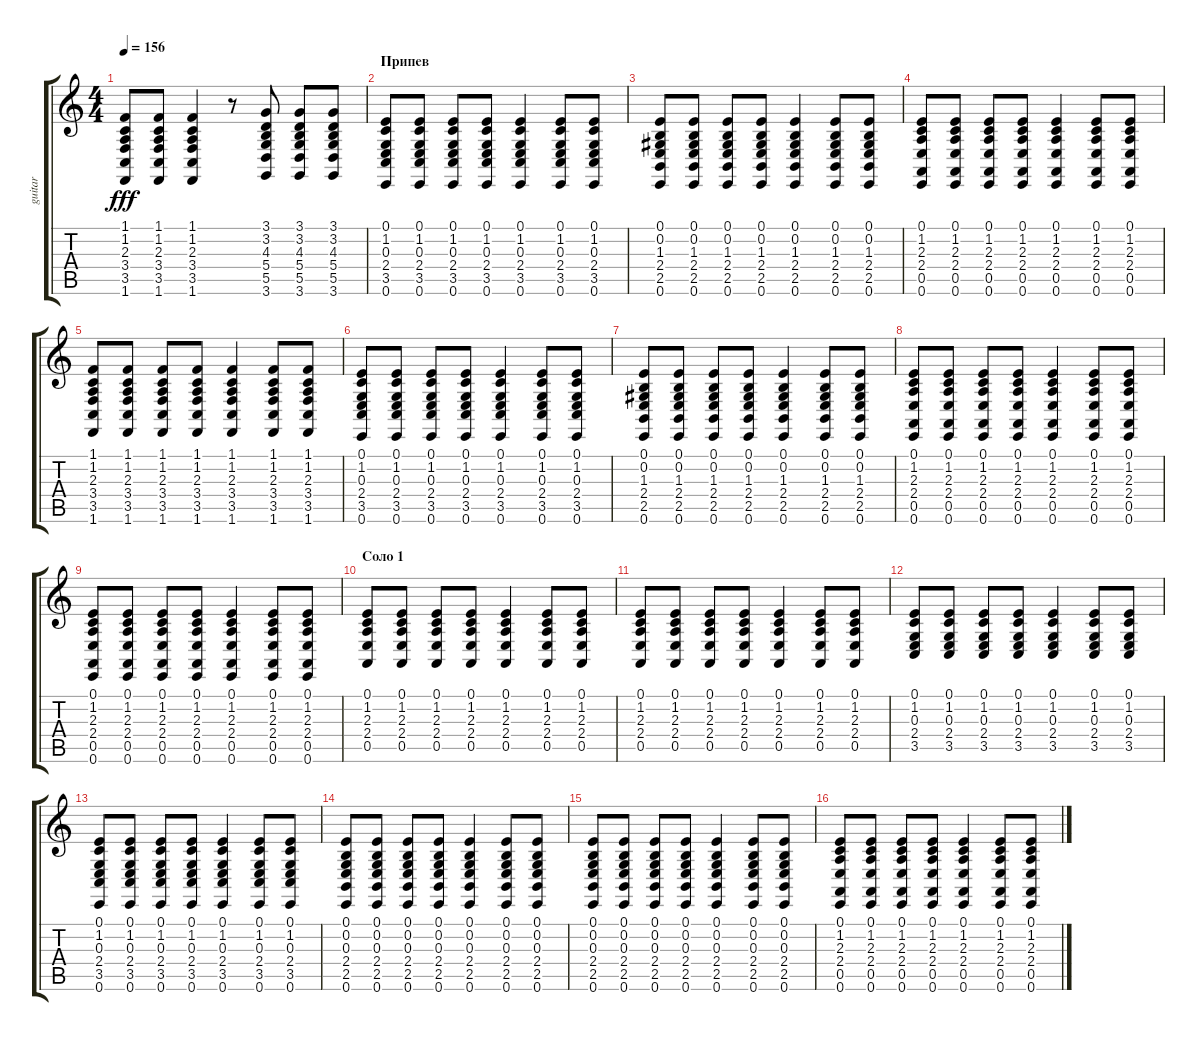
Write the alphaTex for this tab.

\track ("guitar" "guitar") {instrument churchorgan}
\staff {score tabs}
\tuning (E4 B3 G3 D3 A2 E2) {hide}
\ts (4 4)
\tempo 156
\clef g2
\ks c
(1.1 1.2 2.3 3.4 3.5 1.6).8{dy fff} (1.1 1.2 2.3 3.4 3.5 1.6).8 (1.1 1.2 2.3 3.4 3.5 1.6).4 r.8 (3.1 3.2 4.3 5.4 5.5 3.6).8 (3.1 3.2 4.3 5.4 5.5 3.6).8 (3.1 3.2 4.3 5.4 5.5 3.6).8 |
\section ("" "Припев")
(0.1 1.2 0.3 2.4 3.5 0.6).8 (0.1 1.2 0.3 2.4 3.5 0.6).8 (0.1 1.2 0.3 2.4 3.5 0.6).8 (0.1 1.2 0.3 2.4 3.5 0.6).8 (0.1 1.2 0.3 2.4 3.5 0.6).4 (0.1 1.2 0.3 2.4 3.5 0.6).8 (0.1 1.2 0.3 2.4 3.5 0.6).8 |
(0.1 0.2 1.3 2.4 2.5 0.6).8 (0.1 0.2 1.3 2.4 2.5 0.6).8 (0.1 0.2 1.3 2.4 2.5 0.6).8 (0.1 0.2 1.3 2.4 2.5 0.6).8 (0.1 0.2 1.3 2.4 2.5 0.6).4 (0.1 0.2 1.3 2.4 2.5 0.6).8 (0.1 0.2 1.3 2.4 2.5 0.6).8 |
(0.1 1.2 2.3 2.4 0.5 0.6).8 (0.1 1.2 2.3 2.4 0.5 0.6).8 (0.1 1.2 2.3 2.4 0.5 0.6).8 (0.1 1.2 2.3 2.4 0.5 0.6).8 (0.1 1.2 2.3 2.4 0.5 0.6).4 (0.1 1.2 2.3 2.4 0.5 0.6).8 (0.1 1.2 2.3 2.4 0.5 0.6).8 |
(1.1 1.2 2.3 3.4 3.5 1.6).8 (1.1 1.2 2.3 3.4 3.5 1.6).8 (1.1 1.2 2.3 3.4 3.5 1.6).8 (1.1 1.2 2.3 3.4 3.5 1.6).8 (1.1 1.2 2.3 3.4 3.5 1.6).4 (1.1 1.2 2.3 3.4 3.5 1.6).8 (1.1 1.2 2.3 3.4 3.5 1.6).8 |
(0.1 1.2 0.3 2.4 3.5 0.6).8 (0.1 1.2 0.3 2.4 3.5 0.6).8 (0.1 1.2 0.3 2.4 3.5 0.6).8 (0.1 1.2 0.3 2.4 3.5 0.6).8 (0.1 1.2 0.3 2.4 3.5 0.6).4 (0.1 1.2 0.3 2.4 3.5 0.6).8 (0.1 1.2 0.3 2.4 3.5 0.6).8 |
(0.1 0.2 1.3 2.4 2.5 0.6).8 (0.1 0.2 1.3 2.4 2.5 0.6).8 (0.1 0.2 1.3 2.4 2.5 0.6).8 (0.1 0.2 1.3 2.4 2.5 0.6).8 (0.1 0.2 1.3 2.4 2.5 0.6).4 (0.1 0.2 1.3 2.4 2.5 0.6).8 (0.1 0.2 1.3 2.4 2.5 0.6).8 |
(0.1 1.2 2.3 2.4 0.5 0.6).8 (0.1 1.2 2.3 2.4 0.5 0.6).8 (0.1 1.2 2.3 2.4 0.5 0.6).8 (0.1 1.2 2.3 2.4 0.5 0.6).8 (0.1 1.2 2.3 2.4 0.5 0.6).4 (0.1 1.2 2.3 2.4 0.5 0.6).8 (0.1 1.2 2.3 2.4 0.5 0.6).8 |
(0.1 1.2 2.3 2.4 0.5 0.6).8 (0.1 1.2 2.3 2.4 0.5 0.6).8 (0.1 1.2 2.3 2.4 0.5 0.6).8 (0.1 1.2 2.3 2.4 0.5 0.6).8 (0.1 1.2 2.3 2.4 0.5 0.6).4 (0.1 1.2 2.3 2.4 0.5 0.6).8 (0.1 1.2 2.3 2.4 0.5 0.6).8 |
\section ("" "Соло 1")
(0.1 1.2 2.3 2.4 0.5).8 (0.1 1.2 2.3 2.4 0.5).8 (0.1 1.2 2.3 2.4 0.5).8 (0.1 1.2 2.3 2.4 0.5).8 (0.1 1.2 2.3 2.4 0.5).4 (0.1 1.2 2.3 2.4 0.5).8 (0.1 1.2 2.3 2.4 0.5).8 |
(0.1 1.2 2.3 2.4 0.5).8 (0.1 1.2 2.3 2.4 0.5).8 (0.1 1.2 2.3 2.4 0.5).8 (0.1 1.2 2.3 2.4 0.5).8 (0.1 1.2 2.3 2.4 0.5).4 (0.1 1.2 2.3 2.4 0.5).8 (0.1 1.2 2.3 2.4 0.5).8 |
(0.1 1.2 0.3 2.4 3.5).8 (0.1 1.2 0.3 2.4 3.5).8 (0.1 1.2 0.3 2.4 3.5).8 (0.1 1.2 0.3 2.4 3.5).8 (0.1 1.2 0.3 2.4 3.5).4 (0.1 1.2 0.3 2.4 3.5).8 (0.1 1.2 0.3 2.4 3.5).8 |
(0.1 1.2 0.3 2.4 3.5 0.6).8 (0.1 1.2 0.3 2.4 3.5 0.6).8 (0.1 1.2 0.3 2.4 3.5 0.6).8 (0.1 1.2 0.3 2.4 3.5 0.6).8 (0.1 1.2 0.3 2.4 3.5 0.6).4 (0.1 1.2 0.3 2.4 3.5 0.6).8 (0.1 1.2 0.3 2.4 3.5 0.6).8 |
(0.1 0.2 0.3 2.4 2.5 0.6).8 (0.1 0.2 0.3 2.4 2.5 0.6).8 (0.1 0.2 0.3 2.4 2.5 0.6).8 (0.1 0.2 0.3 2.4 2.5 0.6).8 (0.1 0.2 0.3 2.4 2.5 0.6).4 (0.1 0.2 0.3 2.4 2.5 0.6).8 (0.1 0.2 0.3 2.4 2.5 0.6).8 |
(0.1 0.2 0.3 2.4 2.5 0.6).8 (0.1 0.2 0.3 2.4 2.5 0.6).8 (0.1 0.2 0.3 2.4 2.5 0.6).8 (0.1 0.2 0.3 2.4 2.5 0.6).8 (0.1 0.2 0.3 2.4 2.5 0.6).4 (0.1 0.2 0.3 2.4 2.5 0.6).8 (0.1 0.2 0.3 2.4 2.5 0.6).8 |
(0.1 1.2 2.3 2.4 0.5 0.6).8 (0.1 1.2 2.3 2.4 0.5 0.6).8 (0.1 1.2 2.3 2.4 0.5 0.6).8 (0.1 1.2 2.3 2.4 0.5 0.6).8 (0.1 1.2 2.3 2.4 0.5 0.6).4 (0.1 1.2 2.3 2.4 0.5 0.6).8 (0.1 1.2 2.3 2.4 0.5 0.6).8
